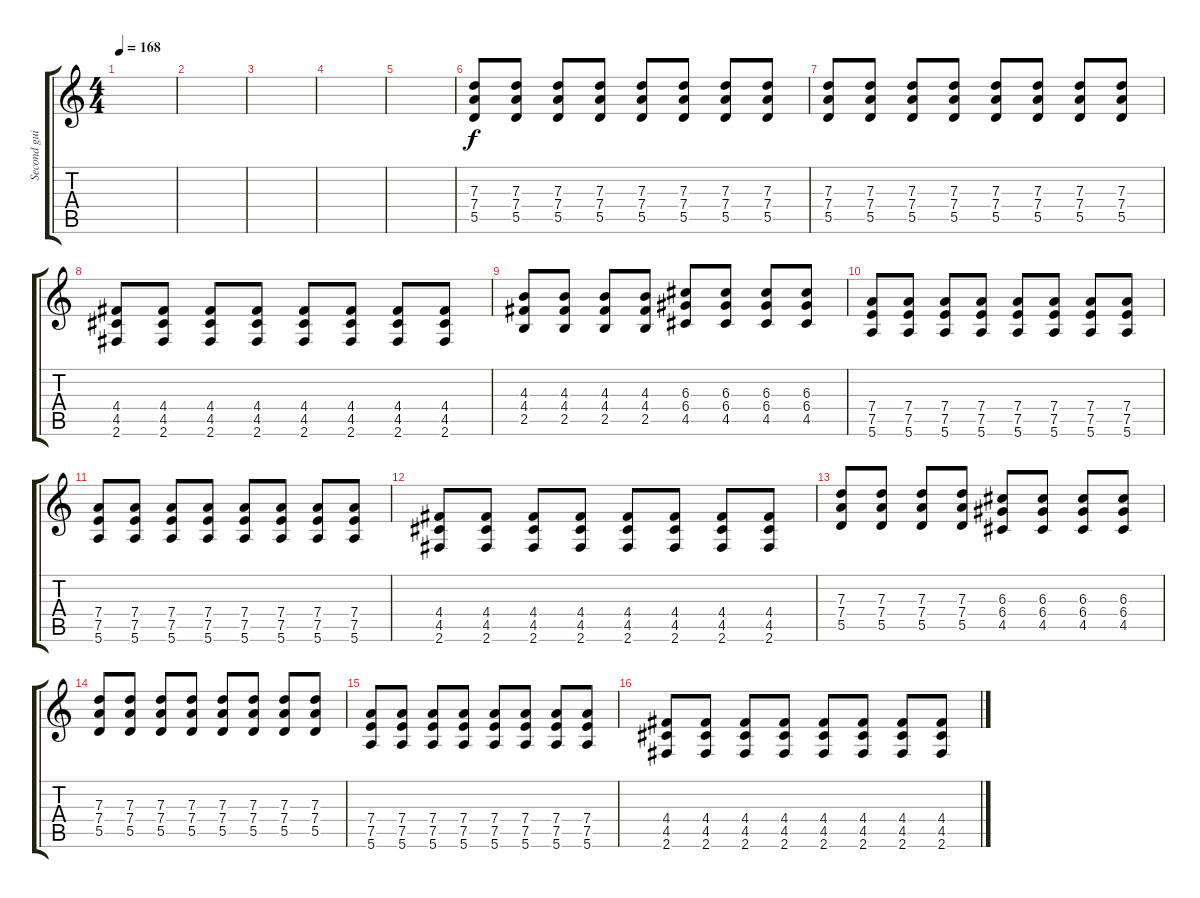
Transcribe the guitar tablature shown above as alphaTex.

\track ("Second guitar" "Second gui") {instrument overdrivenguitar}
\staff {score tabs}
\tuning (E4 B3 G3 D3 A2 E2) {hide}
\ts (4 4)
\tempo 168
\clef g2
\ks c
|
|
|
|
|
(7.3 7.4 5.5).8 (7.3 7.4 5.5).8 (7.3 7.4 5.5).8 (7.3 7.4 5.5).8 (7.3 7.4 5.5).8 (7.3 7.4 5.5).8 (7.3 7.4 5.5).8 (7.3 7.4 5.5).8 |
(7.3 7.4 5.5).8 (7.3 7.4 5.5).8 (7.3 7.4 5.5).8 (7.3 7.4 5.5).8 (7.3 7.4 5.5).8 (7.3 7.4 5.5).8 (7.3 7.4 5.5).8 (7.3 7.4 5.5).8 |
(4.4 4.5 2.6).8 (4.4 4.5 2.6).8 (4.4 4.5 2.6).8 (4.4 4.5 2.6).8 (4.4 4.5 2.6).8 (4.4 4.5 2.6).8 (4.4 4.5 2.6).8 (4.4 4.5 2.6).8 |
(4.3 4.4 2.5).8 (4.3 4.4 2.5).8 (4.3 4.4 2.5).8 (4.3 4.4 2.5).8 (6.3 6.4 4.5).8 (6.3 6.4 4.5).8 (6.3 6.4 4.5).8 (6.3 6.4 4.5).8 |
(7.4 7.5 5.6).8 (7.4 7.5 5.6).8 (7.4 7.5 5.6).8 (7.4 7.5 5.6).8 (7.4 7.5 5.6).8 (7.4 7.5 5.6).8 (7.4 7.5 5.6).8 (7.4 7.5 5.6).8 |
(7.4 7.5 5.6).8 (7.4 7.5 5.6).8 (7.4 7.5 5.6).8 (7.4 7.5 5.6).8 (7.4 7.5 5.6).8 (7.4 7.5 5.6).8 (7.4 7.5 5.6).8 (7.4 7.5 5.6).8 |
(4.4 4.5 2.6).8 (4.4 4.5 2.6).8 (4.4 4.5 2.6).8 (4.4 4.5 2.6).8 (4.4 4.5 2.6).8 (4.4 4.5 2.6).8 (4.4 4.5 2.6).8 (4.4 4.5 2.6).8 |
(7.3 7.4 5.5).8 (7.3 7.4 5.5).8 (7.3 7.4 5.5).8 (7.3 7.4 5.5).8 (6.3 6.4 4.5).8 (6.3 6.4 4.5).8 (6.3 6.4 4.5).8 (6.3 6.4 4.5).8 |
(7.3 7.4 5.5).8 (7.3 7.4 5.5).8 (7.3 7.4 5.5).8 (7.3 7.4 5.5).8 (7.3 7.4 5.5).8 (7.3 7.4 5.5).8 (7.3 7.4 5.5).8 (7.3 7.4 5.5).8 |
(7.4 7.5 5.6).8 (7.4 7.5 5.6).8 (7.4 7.5 5.6).8 (7.4 7.5 5.6).8 (7.4 7.5 5.6).8 (7.4 7.5 5.6).8 (7.4 7.5 5.6).8 (7.4 7.5 5.6).8 |
(4.4 4.5 2.6).8 (4.4 4.5 2.6).8 (4.4 4.5 2.6).8 (4.4 4.5 2.6).8 (4.4 4.5 2.6).8 (4.4 4.5 2.6).8 (4.4 4.5 2.6).8 (4.4 4.5 2.6).8
